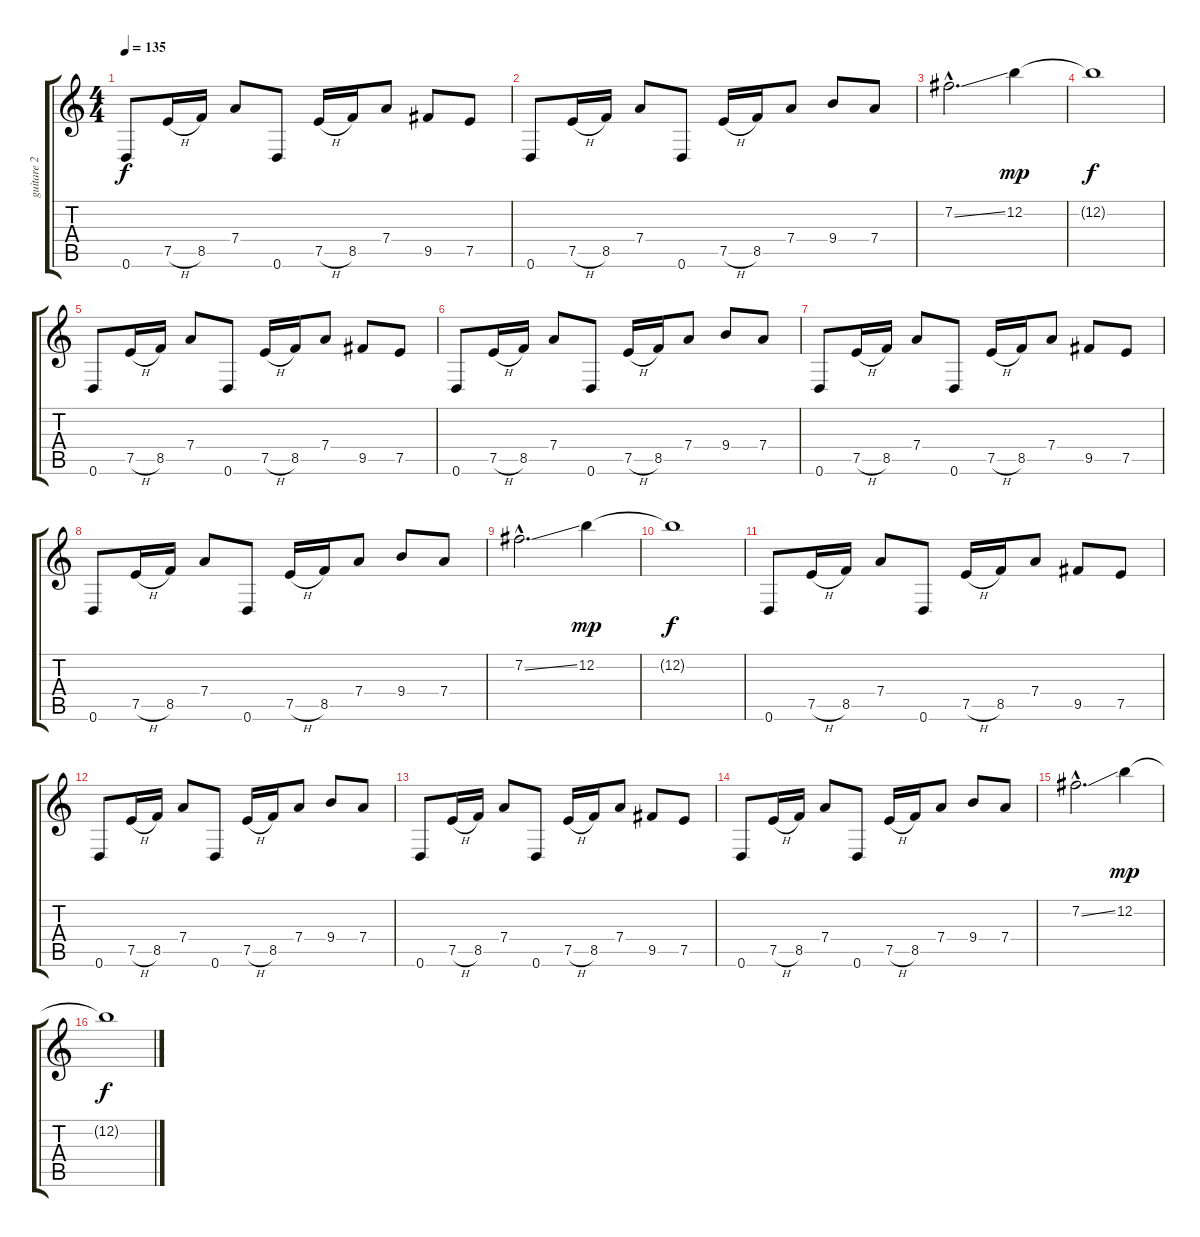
\track ("guitare 2" "guitare 2") {instrument electricguitarclean}
\staff {score tabs}
\tuning (E4 B3 G3 D3 A2 D2) {hide}
\ts (4 4)
\tempo 135
\clef g2
\ks c
0.6.8{dy f instrument electricguitarjazz} 7.5{h}.16 8.5.16 7.4.8 0.6.8 7.5{h}.16 8.5.16 7.4.8 9.5.8 7.5.8 |
0.6.8 7.5{h}.16 8.5.16 7.4.8 0.6.8 7.5{h}.16 8.5.16 7.4.8 9.4.8 7.4.8 |
7.2{ss hac}.2{d} 12.2.4{dy mp} |
12.2{t}.1{dy f} |
0.6.8{instrument electricguitarjazz} 7.5{h}.16 8.5.16 7.4.8 0.6.8 7.5{h}.16 8.5.16 7.4.8 9.5.8 7.5.8 |
0.6.8 7.5{h}.16 8.5.16 7.4.8 0.6.8 7.5{h}.16 8.5.16 7.4.8 9.4.8 7.4.8 |
0.6.8{instrument electricguitarjazz} 7.5{h}.16 8.5.16 7.4.8 0.6.8 7.5{h}.16 8.5.16 7.4.8 9.5.8 7.5.8 |
0.6.8 7.5{h}.16 8.5.16 7.4.8 0.6.8 7.5{h}.16 8.5.16 7.4.8 9.4.8 7.4.8 |
7.2{ss hac}.2{d} 12.2.4{dy mp} |
12.2{t}.1{dy f} |
0.6.8{instrument electricguitarjazz} 7.5{h}.16 8.5.16 7.4.8 0.6.8 7.5{h}.16 8.5.16 7.4.8 9.5.8 7.5.8 |
0.6.8 7.5{h}.16 8.5.16 7.4.8 0.6.8 7.5{h}.16 8.5.16 7.4.8 9.4.8 7.4.8 |
0.6.8{instrument electricguitarjazz} 7.5{h}.16 8.5.16 7.4.8 0.6.8 7.5{h}.16 8.5.16 7.4.8 9.5.8 7.5.8 |
0.6.8 7.5{h}.16 8.5.16 7.4.8 0.6.8 7.5{h}.16 8.5.16 7.4.8 9.4.8 7.4.8 |
7.2{ss hac}.2{d} 12.2.4{dy mp} |
12.2{t}.1{dy f}
